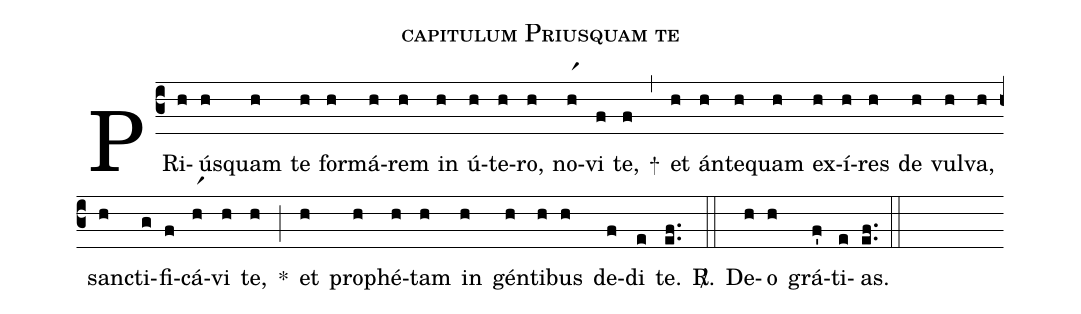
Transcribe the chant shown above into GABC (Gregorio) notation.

name: capitulum Priusquam te;
%%
(c3)
PRi(h)ús(h)quam(h) te(h) for(h)má(h)rem(h) in(h) ú(h)te(h)ro,(h) no(hr1)vi(f) te,(f) +(,)
et(h) án(h)te(h)quam(h) ex(h)í(h)res(h) de(h) vul(h)va,(h) sanc(h)ti(g)fi(f)cá(hr1)vi(h) te,(h) *(;)
et(h) pro(h)phé(h)tam(h) in(h) gén(h)ti(h)bus(h) de(f)di(e) te.(ef..) <sp>R/</sp>.(::)
De(h)o(h) grá(f')ti(e)as.(e.f.) (::)
